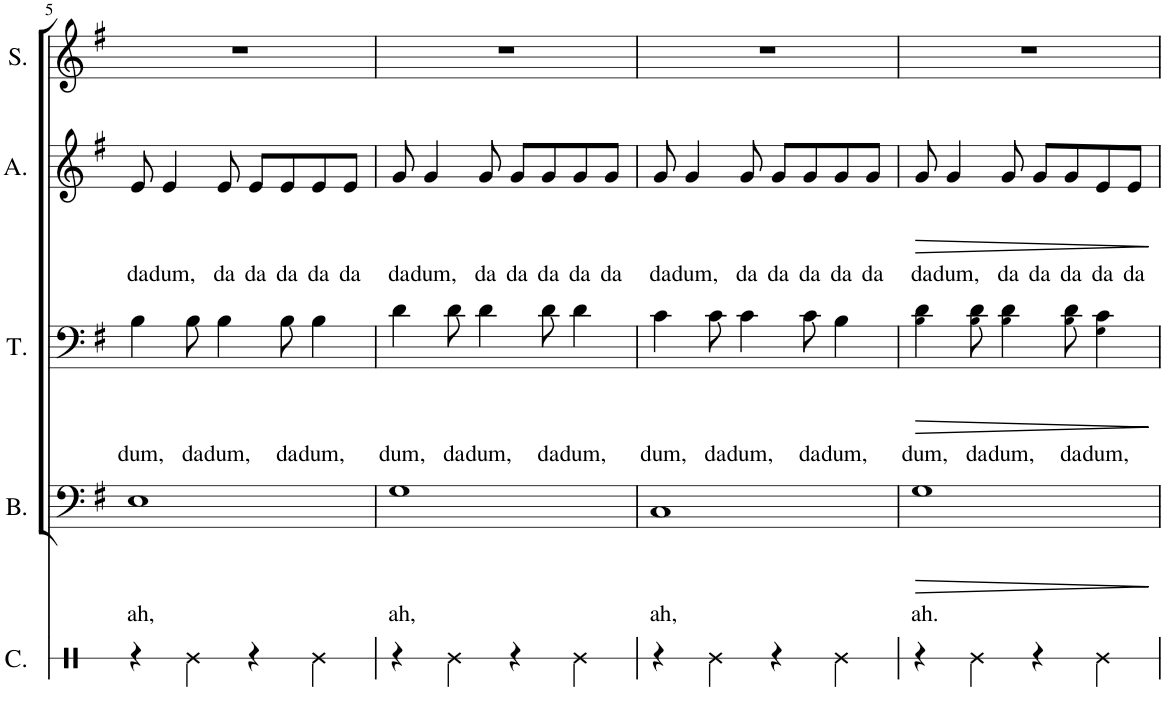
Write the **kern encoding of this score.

**kern	**kern	**text	**dynam	**kern	**text	**dynam	**kern	**text	**dynam	**kern
*part5	*part4	*part4	*part4	*part3	*part3	*part3	*part2	*part2	*part2	*part1
*staff5	*staff4	*staff4	*staff4	*staff3	*staff3	*staff3	*staff2	*staff2	*staff2	*staff1
*I"Claps	*I"Bass	*	*	*I"Tenor	*	*	*I"Alto	*	*	*I"Soprano
*I'C.	*I'B.	*	*	*I'T.	*	*	*I'A.	*	*	*I'S.
!!LO:PB:g=z
*clefX	*clefF4	*	*	*clefF4	*	*	*clefG2	*	*	*clefG2
*k[]	*k[f#]	*	*	*k[f#]	*	*	*k[f#]	*	*	*k[f#]
*M4/4	*M4/4	*	*	*M4/4	*	*	*M4/4	*	*	*M4/4
=5	=5	=5	=5	=5	=5	=5	=5	=5	=5	=5
!	!	!LO:LY:b	!	!	!LO:LY:b	!	!	!LO:LY:b	!	!
4r	1E	ah,	.	4B\	dum,	.	8e/	da	.	1r
!	!	!	!	!	!	!	!	!LO:LY:b	!	!
.	.	.	.	.	.	.	4e/	dum,	.	.
!	!	!	!	!	!LO:LY:b	!	!	!	!	!
4Re\	.	.	.	8B\	da	.	.	.	.	.
!	!	!	!	!	!LO:LY:b	!	!	!LO:LY:b	!	!
.	.	.	.	4B\	dum,	.	8e/	da	.	.
!	!	!	!	!	!	!	!	!LO:LY:b	!	!
4r	.	.	.	.	.	.	8e/L	da	.	.
!	!	!	!	!	!LO:LY:b	!	!	!LO:LY:b	!	!
.	.	.	.	8B\	da	.	8e/	da	.	.
!	!	!	!	!	!LO:LY:b	!	!	!LO:LY:b	!	!
4Re\	.	.	.	4B\	dum,	.	8e/	da	.	.
!	!	!	!	!	!	!	!	!LO:LY:b	!	!
.	.	.	.	.	.	.	8e/J	da	.	.
=6	=6	=6	=6	=6	=6	=6	=6	=6	=6	=6
!	!	!LO:LY:b	!	!	!LO:LY:b	!	!	!LO:LY:b	!	!
4r	1G	ah,	.	4d\	dum,	.	8g/	da	.	1r
!	!	!	!	!	!	!	!	!LO:LY:b	!	!
.	.	.	.	.	.	.	4g/	dum,	.	.
!	!	!	!	!	!LO:LY:b	!	!	!	!	!
4Re\	.	.	.	8d\	da	.	.	.	.	.
!	!	!	!	!	!LO:LY:b	!	!	!LO:LY:b	!	!
.	.	.	.	4d\	dum,	.	8g/	da	.	.
!	!	!	!	!	!	!	!	!LO:LY:b	!	!
4r	.	.	.	.	.	.	8g/L	da	.	.
!	!	!	!	!	!LO:LY:b	!	!	!LO:LY:b	!	!
.	.	.	.	8d\	da	.	8g/	da	.	.
!	!	!	!	!	!LO:LY:b	!	!	!LO:LY:b	!	!
4Re\	.	.	.	4d\	dum,	.	8g/	da	.	.
!	!	!	!	!	!	!	!	!LO:LY:b	!	!
.	.	.	.	.	.	.	8g/J	da	.	.
=7	=7	=7	=7	=7	=7	=7	=7	=7	=7	=7
!	!	!LO:LY:b	!	!	!LO:LY:b	!	!	!LO:LY:b	!	!
4r	1C	ah,	.	4c\	dum,	.	8g/	da	.	1r
!	!	!	!	!	!	!	!	!LO:LY:b	!	!
.	.	.	.	.	.	.	4g/	dum,	.	.
!	!	!	!	!	!LO:LY:b	!	!	!	!	!
4Re\	.	.	.	8c\	da	.	.	.	.	.
!	!	!	!	!	!LO:LY:b	!	!	!LO:LY:b	!	!
.	.	.	.	4c\	dum,	.	8g/	da	.	.
!	!	!	!	!	!	!	!	!LO:LY:b	!	!
4r	.	.	.	.	.	.	8g/L	da	.	.
!	!	!	!	!	!LO:LY:b	!	!	!LO:LY:b	!	!
.	.	.	.	8c\	da	.	8g/	da	.	.
!	!	!	!	!	!LO:LY:b	!	!	!LO:LY:b	!	!
4Re\	.	.	.	4B\	dum,	.	8g/	da	.	.
!	!	!	!	!	!	!	!	!LO:LY:b	!	!
.	.	.	.	.	.	.	8g/J	da	.	.
=8	=8	=8	=8	=8	=8	=8	=8	=8	=8	=8
!	!	!LO:LY:b	!LO:HP:b	!	!LO:LY:b	!LO:HP:b	!	!LO:LY:b	!LO:HP:b	!
4r	1G	ah.	>	4B!\ 4d\	dum,	>	8g/	da	>	1r
!	!	!	!	!	!	!	!	!LO:LY:b	!	!
.	.	.	.	.	.	.	4g/	dum,	.	.
!	!	!	!	!	!LO:LY:b	!	!	!	!	!
4Re\	.	.	.	8B!\ 8d\	da	.	.	.	.	.
!	!	!	!	!	!LO:LY:b	!	!	!LO:LY:b	!	!
.	.	.	.	4B!\ 4d\	dum,	.	8g/	da	.	.
!	!	!	!	!	!	!	!	!LO:LY:b	!	!
4r	.	.	.	.	.	.	8g/L	da	.	.
!	!	!	!	!	!LO:LY:b	!	!	!LO:LY:b	!	!
.	.	.	.	8B!\ 8d\	da	.	8g/	da	.	.
!	!	!	!	!	!LO:LY:b	!	!	!LO:LY:b	!	!
4Re\	.	.	.	4G!\ 4c\	dum,	.	8e/	da	.	.
!	!	!	!	!	!	!	!	!LO:LY:b	!	!
.	.	.	.	.	.	.	8e/J	da	.	.
.	.	.	]	.	.	]	.	.	]	.
=	=	=	=	=	=	=	=	=	=	=
*-	*-	*-	*-	*-	*-	*-	*-	*-	*-	*-
